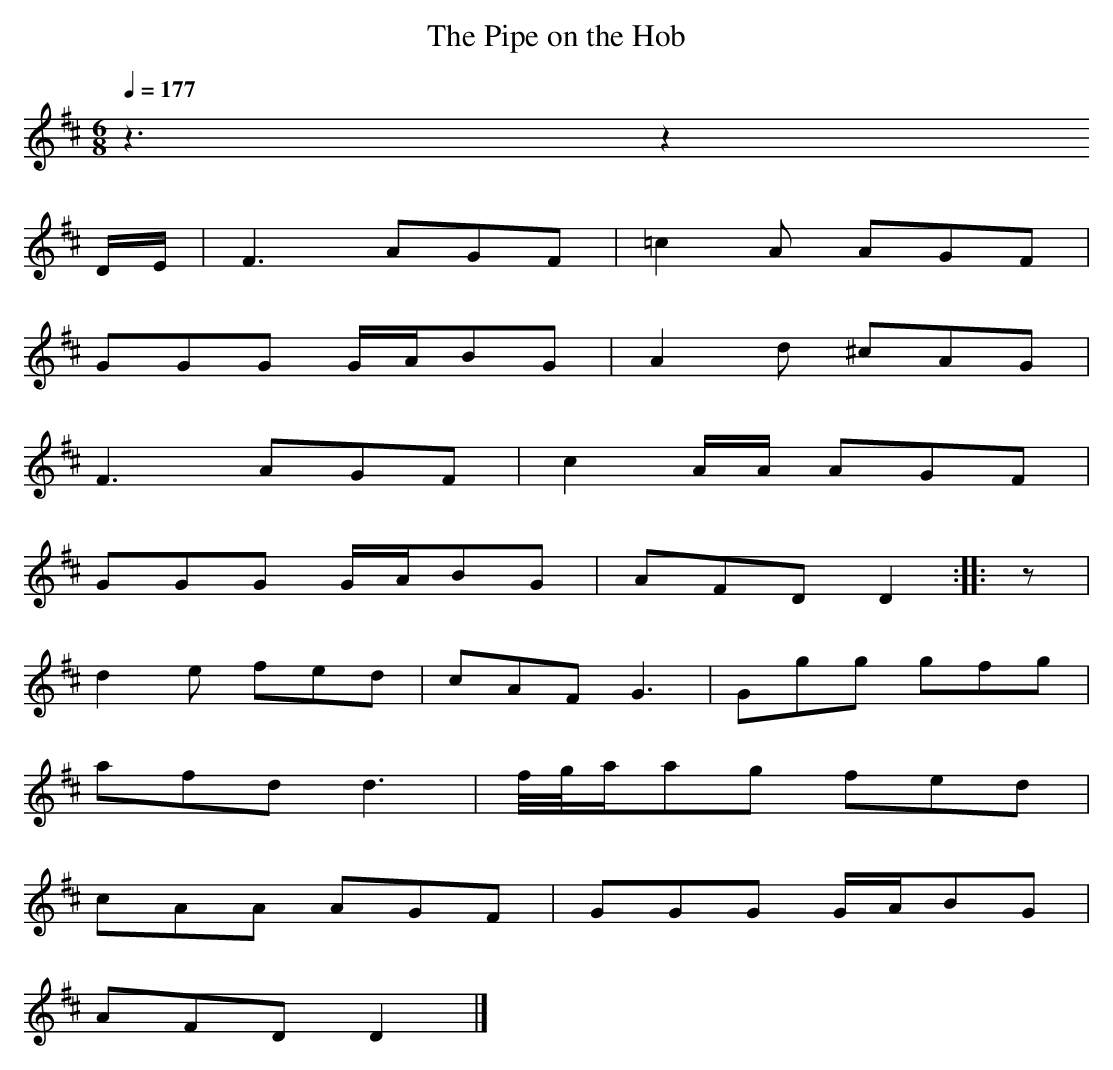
X:1
T: The Pipe on the Hob
M: 6/8
L: 1/8
Q: 1/4=177
K: D % 2 sharps
V:1
z3 z2
D/E/ | F3 AGF | =c2A AGF |
GGG G/A/BG | A2d ^cAG |
F3 AGF | c2A/A/ AGF |
GGG G/A/BG | AFD D2 :: z |
d2e fed | cAF G3 | Ggg gfg |
afd d3 | f/4g/4a/ag fed |
cAA AGF | GGG G/A/BG |
AFD D2 |]
